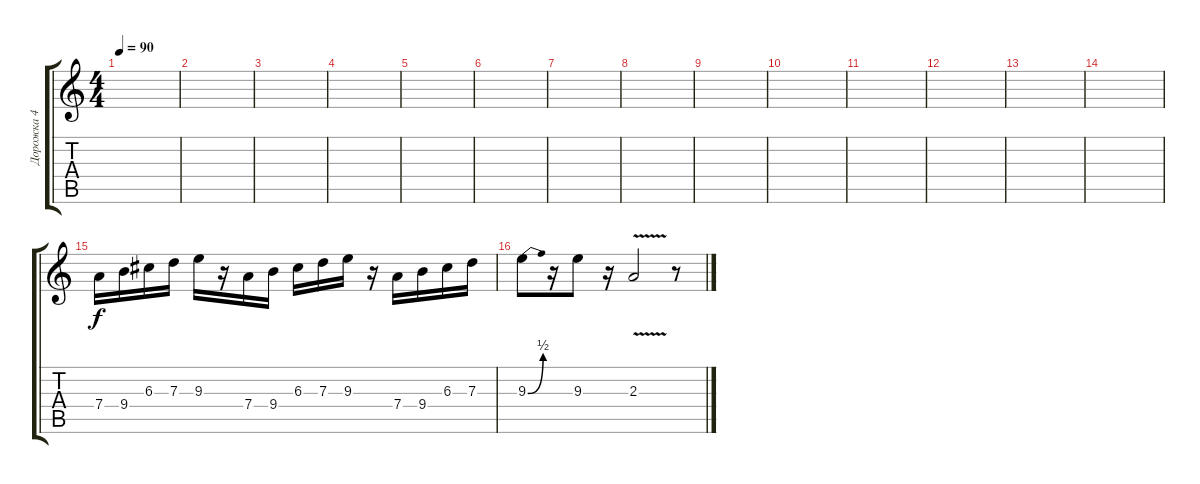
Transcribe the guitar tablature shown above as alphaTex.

\track ("Дорожка 4" "Дорожка 4") {instrument overdrivenguitar}
\staff {score tabs}
\tuning (E4 B3 G3 D3 A2 D2) {hide}
\ts (4 4)
\tempo 90
\clef g2
\ks c
|
|
|
|
|
|
|
|
|
|
|
|
|
|
7.4.16 9.4.16 6.3.16 7.3.16 9.3.16 r.16 7.4.16 9.4.16 6.3.16 7.3.16 9.3.16 r.16 7.4.16 9.4.16 6.3.16 7.3.16 |
9.3{be (bend 0 0 60 2)}.8 r.16 9.3.8 r.16 2.3{v}.2 r.8
